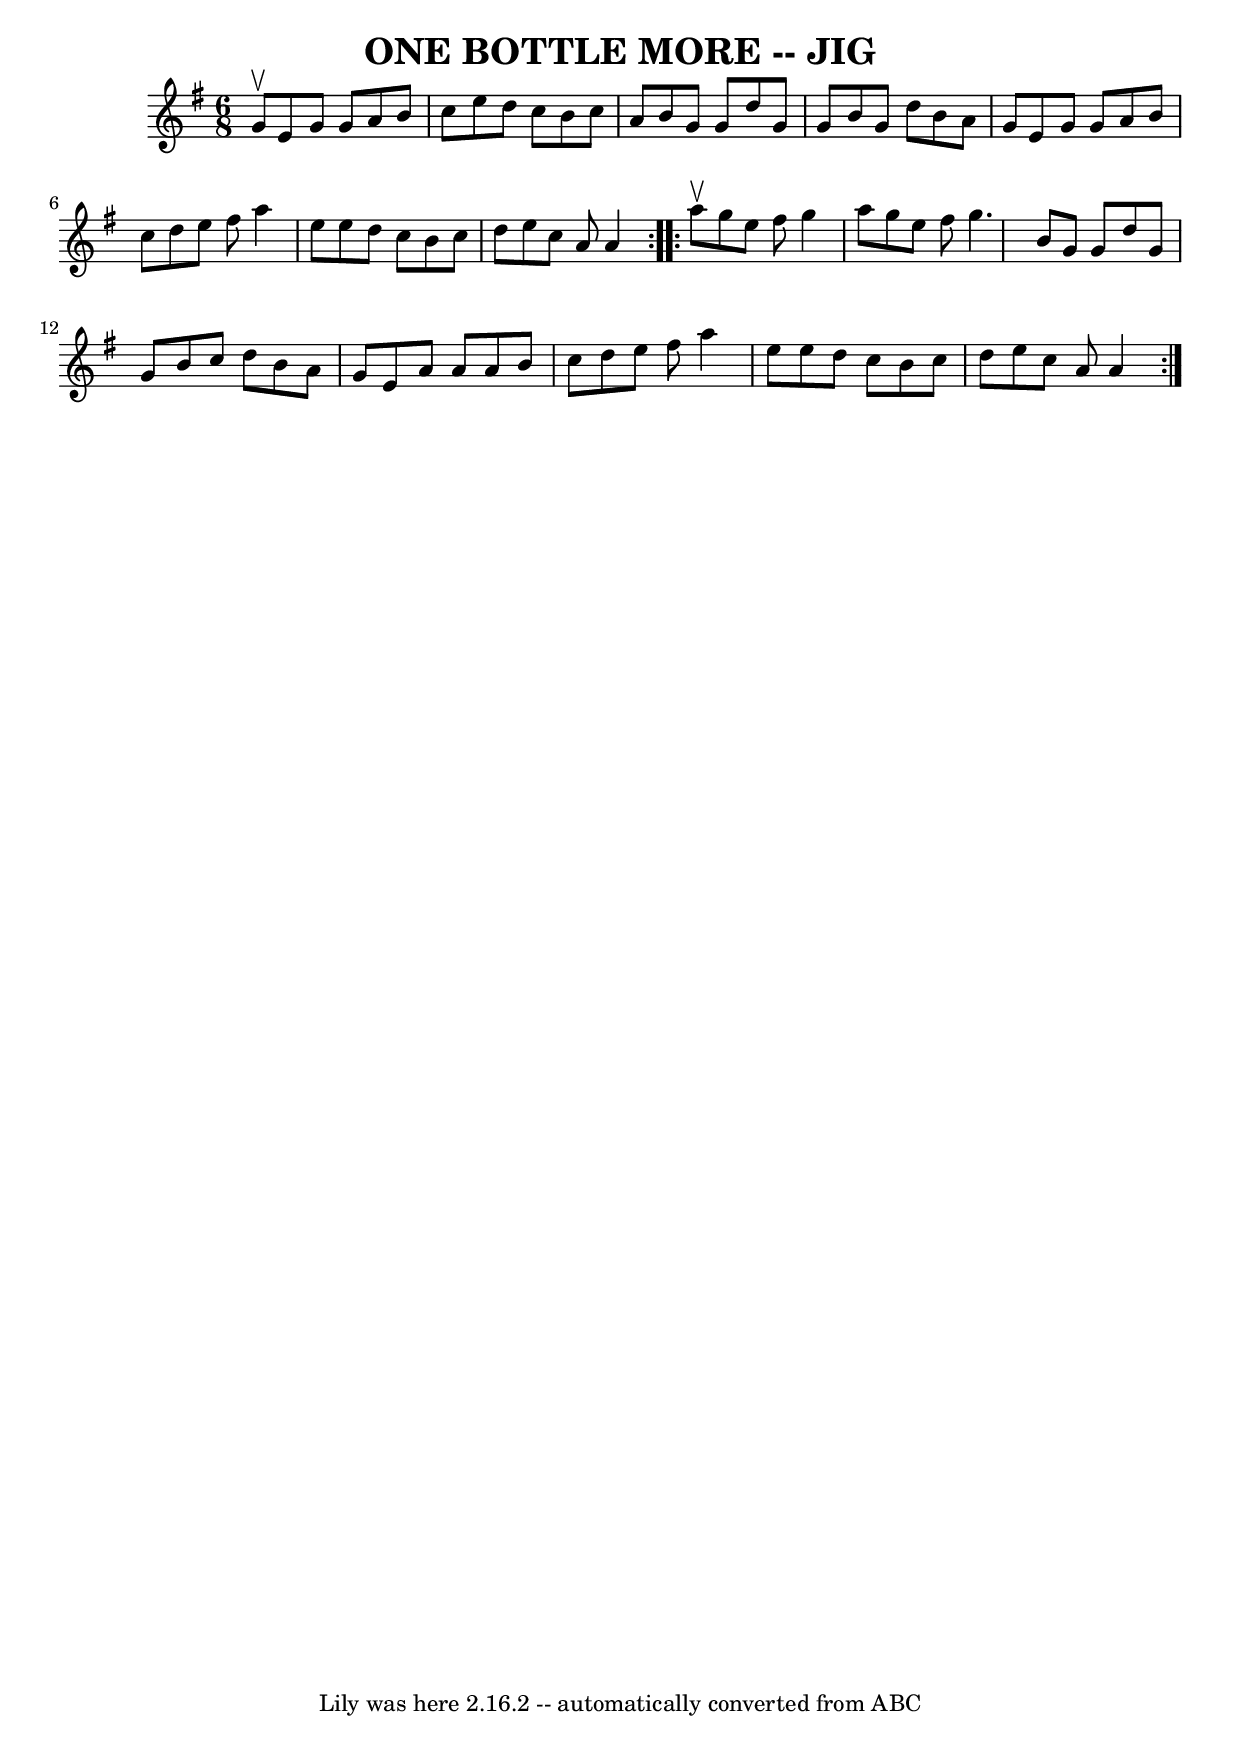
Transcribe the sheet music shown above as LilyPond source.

\version "2.16.2"
\include "Mammoth.ily"
\header {
  %% book = "Ryan's Mammoth Collection of Fiddle Tunes"
 crossRefNumber = "1"
 footnotes = ""
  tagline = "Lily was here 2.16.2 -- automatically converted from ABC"
  title = "ONE BOTTLE MORE -- JIG"

}
voicedefault =  {



  \repeat volta 2 {

    \time 6/8 
    \key a \dorian g'8^\upbow        |
 e'8 g'8 g'8 a'8 b'8 c''8     |
 e''8 d''8 c''8 b'8 c''8 a'8     |
 b'8 g'8 g'8 d''8 g'8 g'8    |
 b'8 g'8 d''8 b'8 a'8 g'8         |
 e'8 g'8 g'8 a'8 b'8 c''8     |
 d''8 e''8 fis''8 a''4 e''8    |
 e''8 d''8 c''8 b'8 c''8 d''8     |
 e''8 c''8 a'8 a'4    

  }     
  \repeat volta 2 { a''8^\upbow        |
 g''8 e''8 fis''8 g''4 a''8     |
 g''8 e''8 fis''8 g''4.    |
 b'8 g'8 g'8 d''8 g'8 g'8     |
 b'8 c''8 d''8 b'8 a'8 g'8         |
 e'8 a'8 a'8 a'8 b'8 c''8     |
 d''8 e''8 fis''8 a''4 e''8    |
 e''8 d''8 c''8 b'8 c''8 d''8     |
 e''8 c''8 a'8 a'4    
  }   

}

\score{
  <<

    \context Staff="default"
    {
      \voicedefault 
      
    }

  >>
  \layout {
    
  }
  \midi {
  }

}
